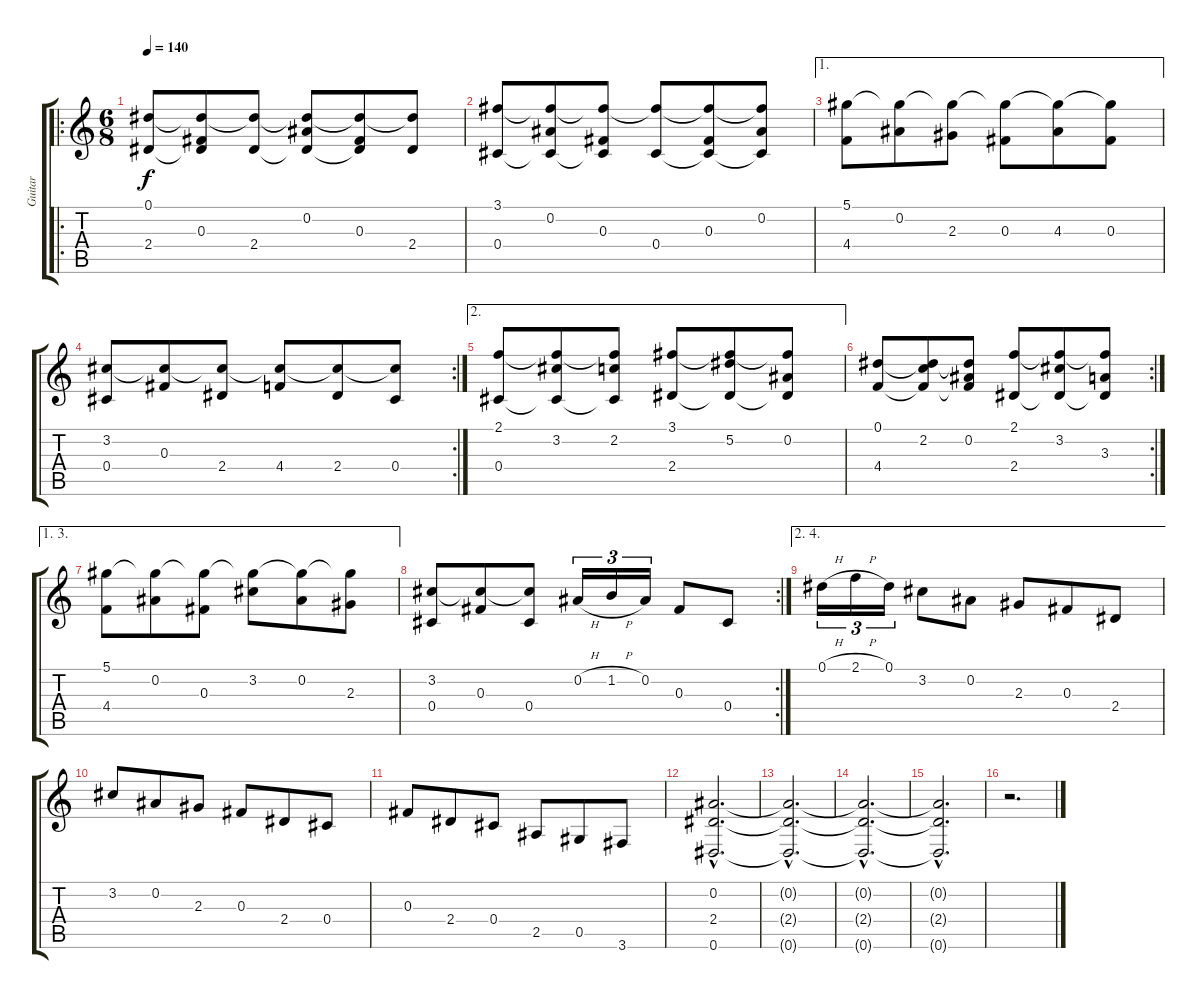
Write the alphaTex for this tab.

\track ("Guitar" "Guitar") {instrument acousticguitarnylon}
\staff {score tabs}
\tuning (Eb4 Bb3 Gb3 Db3 Ab2 Eb2) {hide}
\ro
\ts (6 8)
\tempo 140
\clef g2
\ks c
(0.1 2.4).8{dy f} (0.1{t} 0.3 2.4{t}).8 (0.1{t} 2.4).8 (0.1{t} 0.2 2.4{t}).8 (0.1{t} 0.3 2.4{t}).8 (0.1{t} 2.4).8 |
(3.1 0.4).8 (3.1{t} 0.2 0.4{t}).8 (3.1{t} 0.3 0.4{t}).8 (3.1{t} 0.4).8 (3.1{t} 0.3 0.4{t}).8 (3.1{t} 0.2 0.4{t}).8 |
\ae 1
(5.1 4.4).8 (5.1{t} 0.2).8 (5.1{t} 2.3).8 (5.1{t} 0.3).8 (5.1{t} 4.3).8 (5.1{t} 0.3).8 |
\rc 2
(3.2 0.4).8 (3.2{t} 0.3).8 (3.2{t} 2.4).8 (3.2{t} 4.4).8 (3.2{t} 2.4).8 (3.2{t} 0.4).8 |
\ae 2
(2.1 0.4).8 (2.1{t} 3.2 0.4{t}).8 (2.1{t} 2.2 0.4{t}).8 (3.1 2.4).8 (3.1{t} 5.2 2.4{t}).8 (3.1{t} 0.2 2.4{t}).8 |
\rc 2
(0.1 4.4).8 (0.1{t} 2.2 4.4{t}).8 (0.1{t} 0.2 4.4{t}).8 (2.1 2.4).8 (2.1{t} 3.2 2.4{t}).8 (2.1{t} 3.3 2.4{t}).8 |
\ae (1 3)
(5.1 4.4).8 (5.1{t} 0.2).8 (5.1{t} 0.3).8 (5.1{t} 3.2).8 (5.1{t} 0.2).8 (5.1{t} 2.3).8 |
\rc 2
(3.2 0.4).8 (3.2{t} 0.3).8 (3.2{t} 0.4).8 0.2{h}.16{tu (3 2)} 1.2{h}.16{tu (3 2)} 0.2.16{tu (3 2)} 0.3.8 0.4.8 |
\ae (2 4)
0.1{h}.16{tu (3 2)} 2.1{h}.16{tu (3 2)} 0.1.16{tu (3 2)} 3.2.8 0.2.8 2.3.8 0.3.8 2.4.8 |
3.2.8 0.2.8 2.3.8 0.3.8 2.4.8 0.4.8 |
0.3.8 2.4.8 0.4.8 2.5.8 0.5.8 3.6.8 |
(0.2{hac} 2.4{hac} 0.6{hac}).2{d} |
(0.2{hac t} 2.4{hac t} 0.6{hac t}).2{d} |
(0.2{hac t} 2.4{hac t} 0.6{hac t}).2{d} |
(0.2{hac t} 2.4{hac t} 0.6{hac t}).2{d} |
r.2{d}
